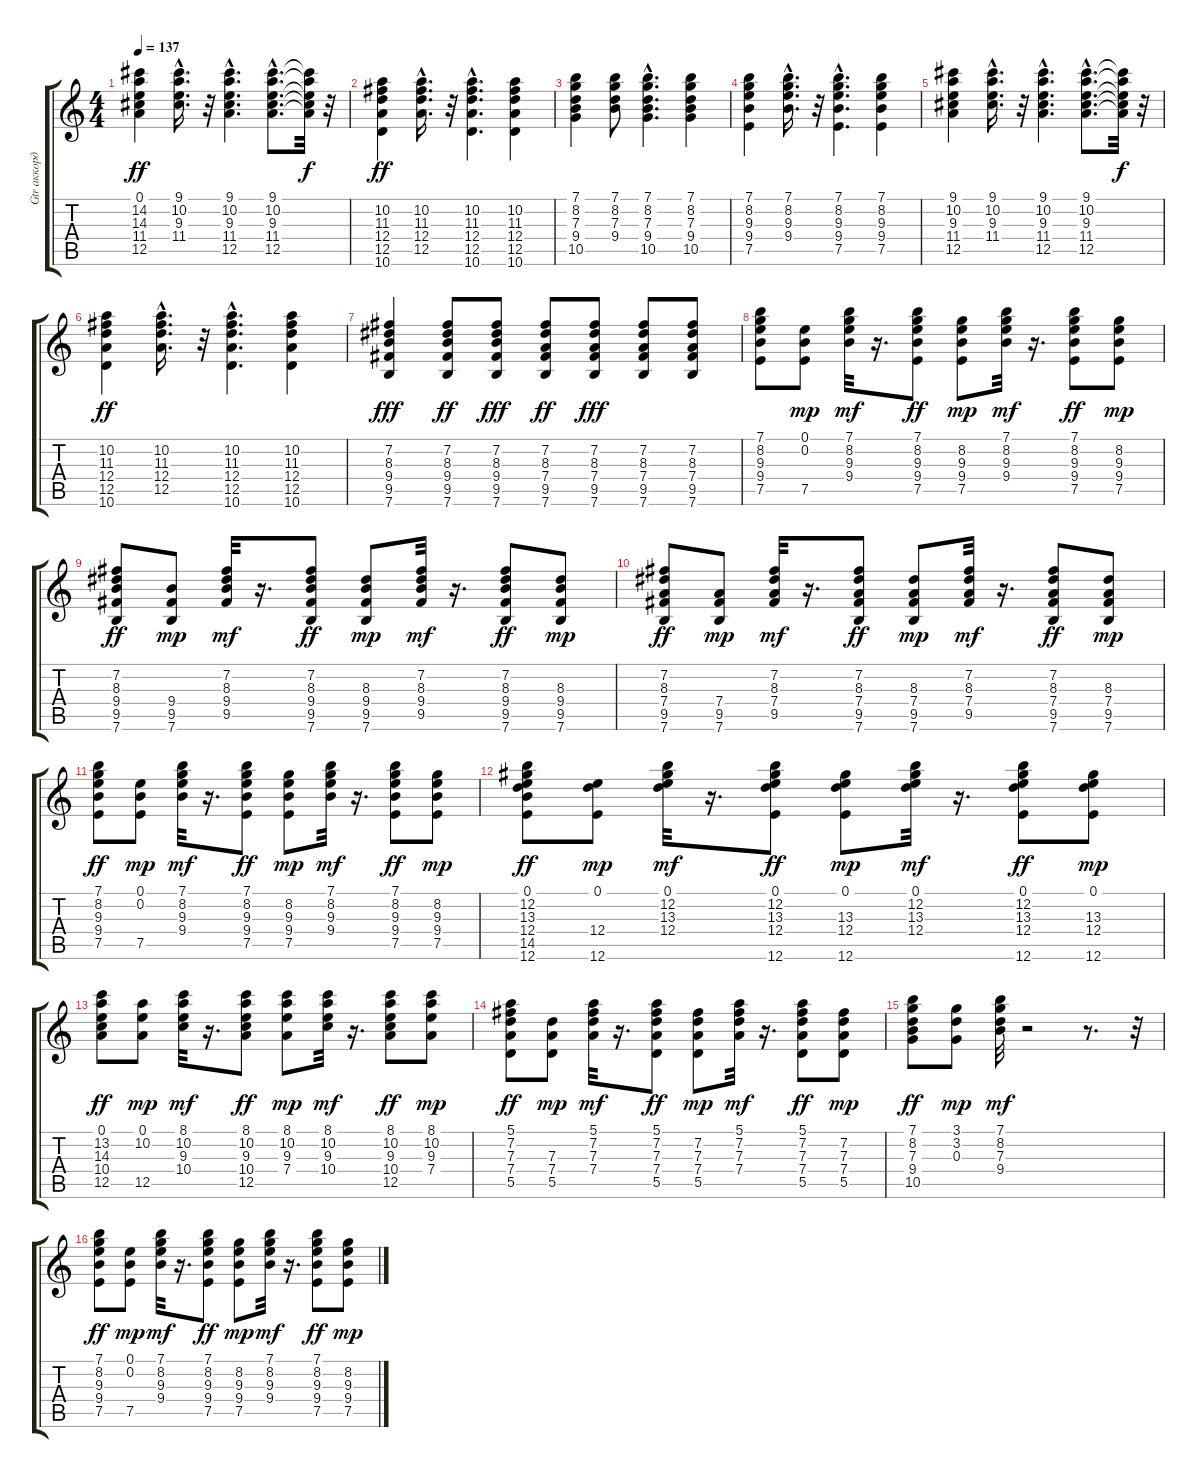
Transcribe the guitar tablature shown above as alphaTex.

\track ("Gtr аккорды" "Gtr аккорд") {instrument acousticguitarsteel}
\staff {score tabs}
\tuning (E4 B3 G3 D3 A2 E2) {hide}
\ts (4 4)
\tempo 137
\clef g2
\ks c
(0.1 14.2 14.3 11.4 12.5).4{dy ff} (9.1{hac} 10.2{hac} 9.3{hac} 11.4{hac}).16{d} r.32 (9.1{hac} 10.2{hac} 9.3{hac} 11.4{hac} 12.5{hac}).4{d} (9.1{hac} 10.2{hac} 9.3{hac} 11.4{hac} 12.5{hac}).8{d} (9.1{t} 10.2{t} 9.3{t} 11.4{t} 12.5{t}).32{dy f} r.32 |
(10.2 11.3 12.4 12.5 10.6).4{dy ff} (10.2{hac} 11.3{hac} 12.4{hac} 12.5{hac}).16{d} r.32 (10.2{hac} 11.3{hac} 12.4{hac} 12.5{hac} 10.6{hac}).4{d} (10.2 11.3 12.4 12.5 10.6).4 |
(7.1 8.2 7.3 9.4 10.5).4 (7.1 8.2 7.3 9.4).8 (7.1{hac} 8.2{hac} 7.3{hac} 9.4{hac} 10.5{hac}).4{d} (7.1 8.2 7.3 9.4 10.5).4 |
(7.1 8.2 9.3 9.4 7.5).4 (7.1{hac} 8.2{hac} 9.3{hac} 9.4{hac}).16{d} r.32 (7.1{hac} 8.2{hac} 9.3{hac} 9.4{hac} 7.5{hac}).4{d} (7.1 8.2 9.3 9.4 7.5).4 |
(9.1 10.2 9.3 11.4 12.5).4 (9.1{hac} 10.2{hac} 9.3{hac} 11.4{hac}).16{d} r.32 (9.1{hac} 10.2{hac} 9.3{hac} 11.4{hac} 12.5{hac}).4{d} (9.1{hac} 10.2{hac} 9.3{hac} 11.4{hac} 12.5{hac}).8{d} (9.1{t} 10.2{t} 9.3{t} 11.4{t} 12.5{t}).32{dy f} r.32 |
(10.2 11.3 12.4 12.5 10.6).4{dy ff} (10.2{hac} 11.3{hac} 12.4{hac} 12.5{hac}).16{d} r.32 (10.2{hac} 11.3{hac} 12.4{hac} 12.5{hac} 10.6{hac}).4{d} (10.2 11.3 12.4 12.5 10.6).4 |
(7.2 8.3 9.4 9.5 7.6).4{dy fff} (7.2 8.3 9.4 9.5 7.6).8{dy ff} (7.2 8.3 9.4 9.5 7.6).8{dy fff} (7.2 8.3 7.4 9.5 7.6).8{dy ff} (7.2 8.3 7.4 9.5 7.6).8{dy fff} (7.2 8.3 7.4 9.5 7.6).8 (7.2 8.3 7.4 9.5 7.6).8 |
(7.1 8.2 9.3 9.4 7.5).8 (0.1 0.2 7.5).8{dy mp} (7.1 8.2 9.3 9.4).32{dy mf} r.16{d} (7.1 8.2 9.3 9.4 7.5).8{dy ff} (8.2 9.3 9.4 7.5).8{dy mp} (7.1 8.2 9.3 9.4).32{dy mf} r.16{d} (7.1 8.2 9.3 9.4 7.5).8{dy ff} (8.2 9.3 9.4 7.5).8{dy mp} |
(7.2 8.3 9.4 9.5 7.6).8{dy ff} (9.4 9.5 7.6).8{dy mp} (7.2 8.3 9.4 9.5).32{dy mf} r.16{d} (7.2 8.3 9.4 9.5 7.6).8{dy ff} (8.3 9.4 9.5 7.6).8{dy mp} (7.2 8.3 9.4 9.5).32{dy mf} r.16{d} (7.2 8.3 9.4 9.5 7.6).8{dy ff} (8.3 9.4 9.5 7.6).8{dy mp} |
(7.2 8.3 7.4 9.5 7.6).8{dy ff} (7.4 9.5 7.6).8{dy mp} (7.2 8.3 7.4 9.5).32{dy mf} r.16{d} (7.2 8.3 7.4 9.5 7.6).8{dy ff} (8.3 7.4 9.5 7.6).8{dy mp} (7.2 8.3 7.4 9.5).32{dy mf} r.16{d} (7.2 8.3 7.4 9.5 7.6).8{dy ff} (8.3 7.4 9.5 7.6).8{dy mp} |
(7.1 8.2 9.3 9.4 7.5).8{dy ff} (0.1 0.2 7.5).8{dy mp} (7.1 8.2 9.3 9.4).32{dy mf} r.16{d} (7.1 8.2 9.3 9.4 7.5).8{dy ff} (8.2 9.3 9.4 7.5).8{dy mp} (7.1 8.2 9.3 9.4).32{dy mf} r.16{d} (7.1 8.2 9.3 9.4 7.5).8{dy ff} (8.2 9.3 9.4 7.5).8{dy mp} |
(0.1 12.2 13.3 12.4 14.5 12.6).8{dy ff} (0.1 12.4 12.6).8{dy mp} (0.1 12.2 13.3 12.4).32{dy mf} r.16{d} (0.1 12.2 13.3 12.4 12.6).8{dy ff} (0.1 13.3 12.4 12.6).8{dy mp} (0.1 12.2 13.3 12.4).32{dy mf} r.16{d} (0.1 12.2 13.3 12.4 12.6).8{dy ff} (0.1 13.3 12.4 12.6).8{dy mp} |
(0.1 13.2 14.3 10.4 12.5).8{dy ff} (0.1 10.2 12.5).8{dy mp} (8.1 10.2 9.3 10.4).32{dy mf} r.16{d} (8.1 10.2 9.3 10.4 12.5).8{dy ff} (8.1 10.2 9.3 7.4).8{dy mp} (8.1 10.2 9.3 10.4).32{dy mf} r.16{d} (8.1 10.2 9.3 10.4 12.5).8{dy ff} (8.1 10.2 9.3 7.4).8{dy mp} |
(5.1 7.2 7.3 7.4 5.5).8{dy ff} (7.3 7.4 5.5).8{dy mp} (5.1 7.2 7.3 7.4).32{dy mf} r.16{d} (5.1 7.2 7.3 7.4 5.5).8{dy ff} (7.2 7.3 7.4 5.5).8{dy mp} (5.1 7.2 7.3 7.4).32{dy mf} r.16{d} (5.1 7.2 7.3 7.4 5.5).8{dy ff} (7.2 7.3 7.4 5.5).8{dy mp} |
(7.1 8.2 7.3 9.4 10.5).8{dy ff} (3.1 3.2 0.3).8{dy mp} (7.1 8.2 7.3 9.4).32{dy mf} r.2 r.8{d} r.32 |
(7.1 8.2 9.3 9.4 7.5).8{dy ff} (0.1 0.2 7.5).8{dy mp} (7.1 8.2 9.3 9.4).32{dy mf} r.16{d} (7.1 8.2 9.3 9.4 7.5).8{dy ff} (8.2 9.3 9.4 7.5).8{dy mp} (7.1 8.2 9.3 9.4).32{dy mf} r.16{d} (7.1 8.2 9.3 9.4 7.5).8{dy ff} (8.2 9.3 9.4 7.5).8{dy mp}
